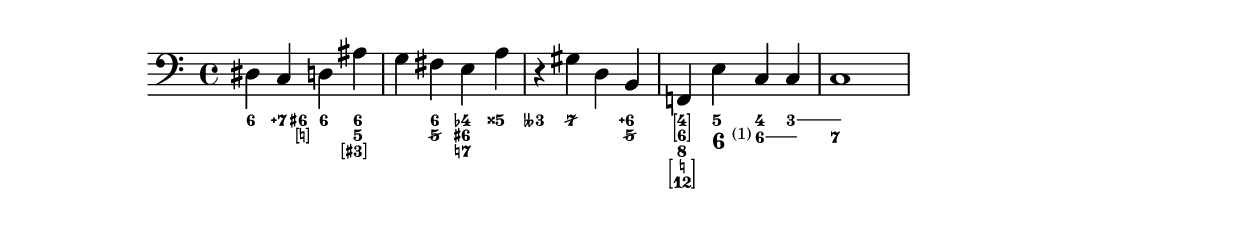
%% http://lsr.di.unimi.it/LSR/Item?id=291
%% see also http://lilypond.org/doc/v2.18/Documentation/notation/figured-bass


<<
  \new Voice {
    \clef bass
    dis4 c d ais
    g fis e a
    r gis d b,
    f,! e c c
    c1
  }
  \figures {
    < 6 >4 < 7\+ >8 < 6+ [_!] >
    < 6 >4 <6 5 [3+] >
    < _ >4 < 6 5/>4
    <4- 6+ 7!> <5++> <3--> <7/> r <6\+ 5/> 
    < [4 6] 8 [_! 12] >
    < 5 \markup { \tiny \number 6 \super (1) } >
    \set useBassFigureExtenders = ##t
    <4 6> <3 6> <3 7>
  }
>>
